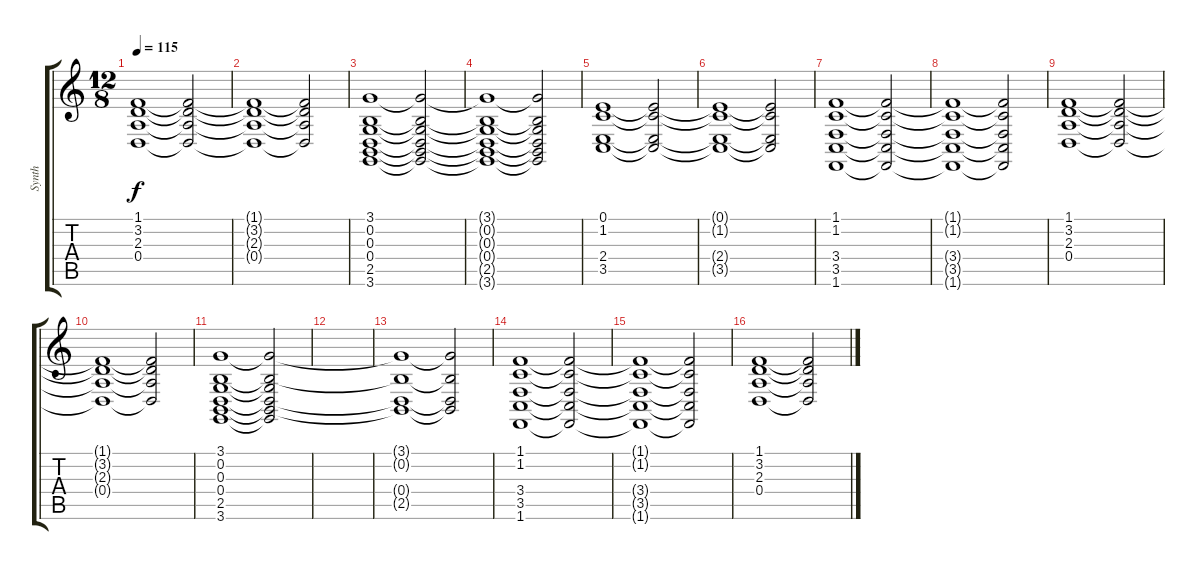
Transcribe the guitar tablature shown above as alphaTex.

\track ("Synth" "Synth") {instrument stringensemble2}
\staff {score tabs}
\tuning (E4 B3 G3 D3 A2 E2) {hide}
\ts (12 8)
\tempo 115
\clef g2
\ks c
(1.1 3.2 2.3 0.4).1{dy f volume 12 instrument stringensemble2} (1.1{t} 3.2{t} 2.3{t} 0.4{t}).2 |
(1.1{t} 3.2{t} 2.3{t} 0.4{t}).1 (1.1{t} 3.2{t} 2.3{t} 0.4{t}).2 |
(3.1 0.2 0.3 0.4 2.5 3.6).1 (3.1{t} 0.2{t} 0.3{t} 0.4{t} 2.5{t} 3.6{t}).2 |
(3.1{t} 0.2{t} 0.3{t} 0.4{t} 2.5{t} 3.6{t}).1 (3.1{t} 0.2{t} 0.3{t} 0.4{t} 2.5{t} 3.6{t}).2 |
(0.1 1.2 2.4 3.5).1 (0.1{t} 1.2{t} 2.4{t} 3.5{t}).2 |
(0.1{t} 1.2{t} 2.4{t} 3.5{t}).1 (0.1{t} 1.2{t} 2.4{t} 3.5{t}).2 |
(1.1 1.2 3.4 3.5 1.6).1 (1.1{t} 1.2{t} 3.4{t} 3.5{t} 1.6{t}).2 |
(1.1{t} 1.2{t} 3.4{t} 3.5{t} 1.6{t}).1 (1.1{t} 1.2{t} 3.4{t} 3.5{t} 1.6{t}).2 |
(1.1 3.2 2.3 0.4).1 (1.1{t} 3.2{t} 2.3{t} 0.4{t}).2 |
(1.1{t} 3.2{t} 2.3{t} 0.4{t}).1 (1.1{t} 3.2{t} 2.3{t} 0.4{t}).2 |
(3.1 0.2 0.3 0.4 2.5 3.6).1 (3.1{t} 0.2{t} 0.3{t} 0.4{t} 2.5{t} 3.6{t}).2 |
|
(3.1{t} 0.2{t} 0.4{t} 2.5{t}).1 (3.1{t} 0.2{t} 0.4{t} 2.5{t}).2 |
(1.1 1.2 3.4 3.5 1.6).1 (1.1{t} 1.2{t} 3.4{t} 3.5{t} 1.6{t}).2 |
(1.1{t} 1.2{t} 3.4{t} 3.5{t} 1.6{t}).1 (1.1{t} 1.2{t} 3.4{t} 3.5{t} 1.6{t}).2 |
(1.1 3.2 2.3 0.4).1 (1.1{t} 3.2{t} 2.3{t} 0.4{t}).2
